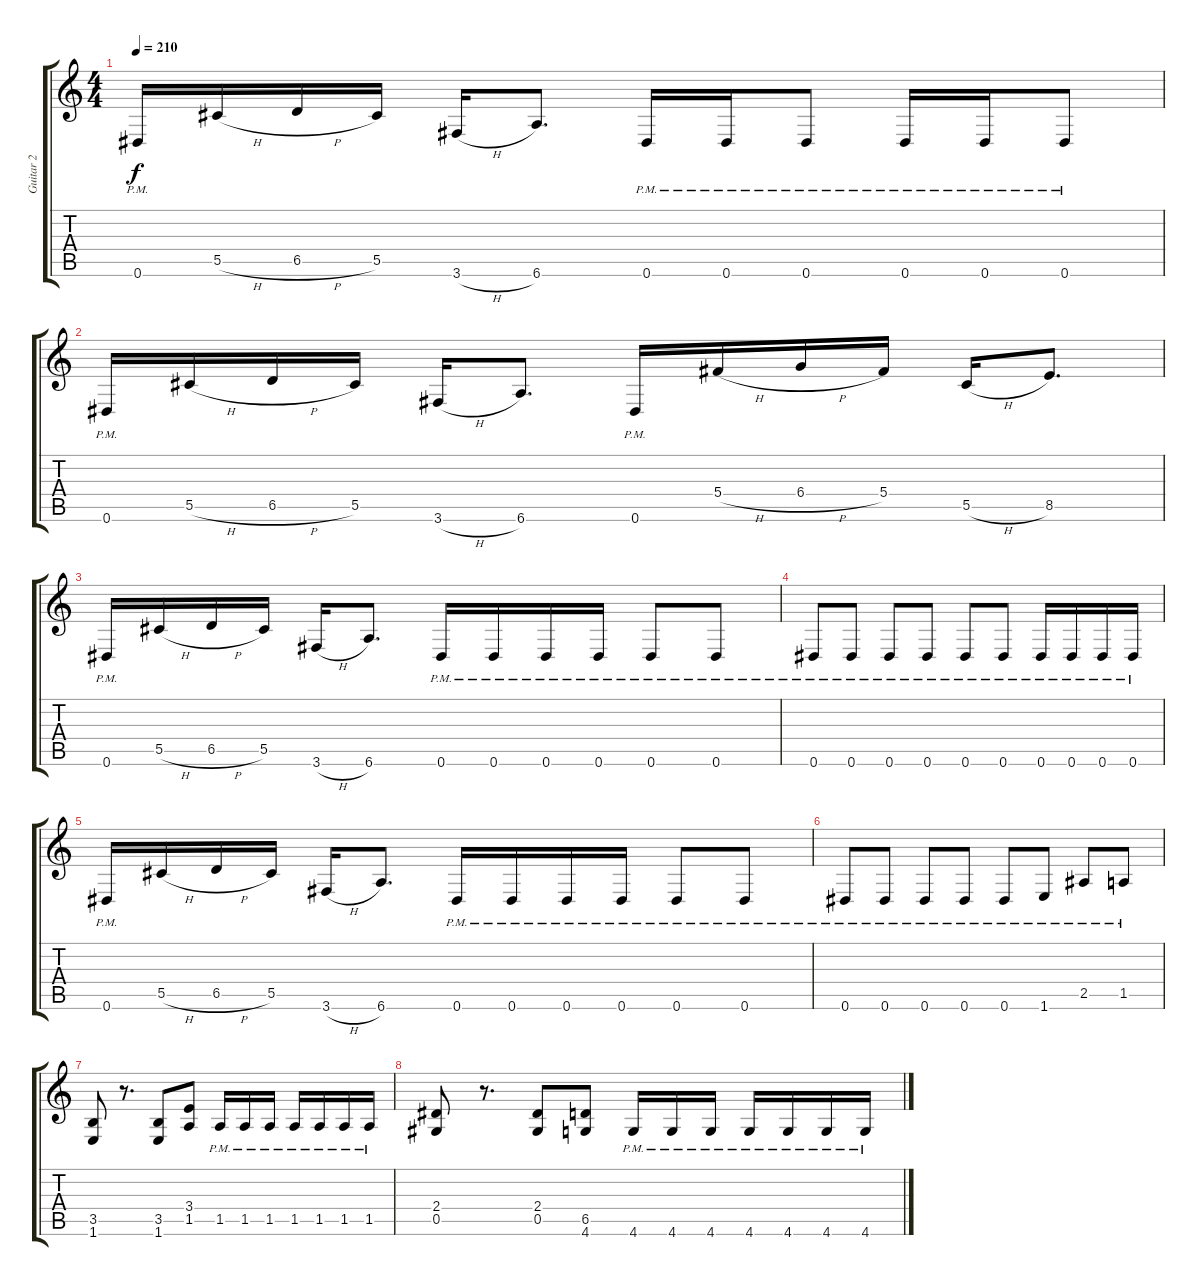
\track ("Guitar 2" "Guitar 2") {instrument distortionguitar}
\staff {score tabs}
\tuning (Eb4 Bb3 Gb3 Db3 Ab2 Eb2) {hide}
\ts (4 4)
\tempo 210
\clef g2
\ks c
0.6{pm}.16{dy f} 5.5{h}.16 6.5{h}.16 5.5.16 3.6{h}.16 6.6.8{d} 0.6{pm}.16 0.6{pm}.16 0.6{pm}.8 0.6{pm}.16 0.6{pm}.16 0.6{pm}.8 |
0.6{pm}.16 5.5{h}.16 6.5{h}.16 5.5.16 3.6{h}.16 6.6.8{d} 0.6{pm}.16 5.4{h}.16 6.4{h}.16 5.4.16 5.5{h}.16 8.5.8{d} |
0.6{pm}.16 5.5{h}.16 6.5{h}.16 5.5.16 3.6{h}.16 6.6.8{d} 0.6{pm}.16 0.6{pm}.16 0.6{pm}.16 0.6{pm}.16 0.6{pm}.8 0.6{pm}.8 |
0.6{pm}.8 0.6{pm}.8 0.6{pm}.8 0.6{pm}.8 0.6{pm}.8 0.6{pm}.8 0.6{pm}.16 0.6{pm}.16 0.6{pm}.16 0.6{pm}.16 |
0.6{pm}.16 5.5{h}.16 6.5{h}.16 5.5.16 3.6{h}.16 6.6.8{d} 0.6{pm}.16 0.6{pm}.16 0.6{pm}.16 0.6{pm}.16 0.6{pm}.8 0.6{pm}.8 |
0.6{pm}.8 0.6{pm}.8 0.6{pm}.8 0.6{pm}.8 0.6{pm}.8 1.6{pm}.8 2.5{pm}.8 1.5{pm}.8 |
(3.5 1.6).8 r.8{d} (3.5 1.6).8 (3.4 1.5).8 1.5{pm}.16 1.5{pm}.16 1.5{pm}.16 1.5{pm}.16 1.5{pm}.16 1.5{pm}.16 1.5{pm}.16 |
(2.4 0.5).8 r.8{d} (2.4 0.5).8 (6.5 4.6).8 4.6{pm}.16 4.6{pm}.16 4.6{pm}.16 4.6{pm}.16 4.6{pm}.16 4.6{pm}.16 4.6{pm}.16
